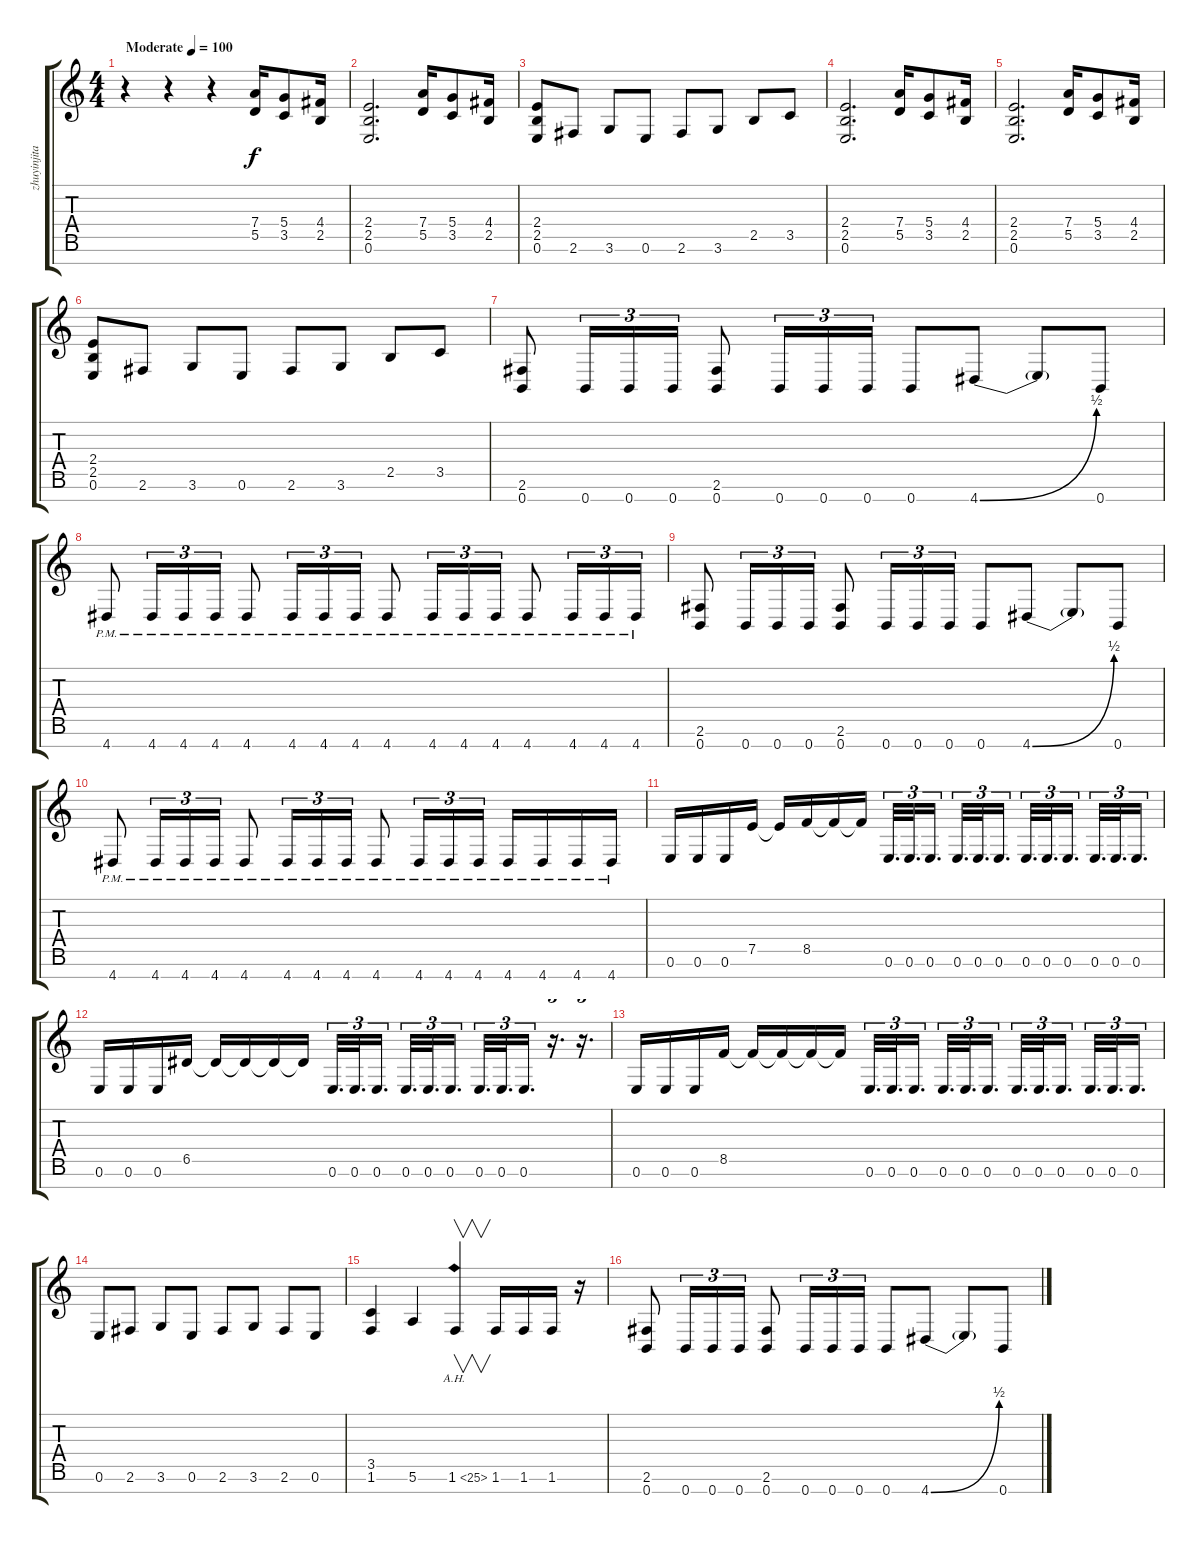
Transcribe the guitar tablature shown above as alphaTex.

\track ("zhuyinjita " "zhuyinjita") {instrument distortionguitar}
\staff {score tabs}
\tuning (E4 B3 G3 D3 A2 E2 B1) {hide}
\ts (4 4)
\tempo (100 "Moderate")
\clef g2
\ks c
r.4{dy f instrument distortionguitar} r.4 r.4 (7.4 5.5).16 (5.4 3.5).8 (4.4 2.5).16 |
(2.4 2.5 0.6).2{d} (7.4 5.5).16 (5.4 3.5).8 (4.4 2.5).16 |
(2.4 2.5 0.6).8 2.6.8 3.6.8 0.6.8 2.6.8 3.6.8 2.5.8 3.5.8 |
(2.4 2.5 0.6).2{d} (7.4 5.5).16 (5.4 3.5).8 (4.4 2.5).16 |
(2.4 2.5 0.6).2{d} (7.4 5.5).16 (5.4 3.5).8 (4.4 2.5).16 |
(2.4 2.5 0.6).8 2.6.8 3.6.8 0.6.8 2.6.8 3.6.8 2.5.8 3.5.8 |
(2.6 0.7).8 0.7.16{tu (3 2)} 0.7.16{tu (3 2)} 0.7.16{tu (3 2)} (2.6 0.7).8 0.7.16{tu (3 2)} 0.7.16{tu (3 2)} 0.7.16{tu (3 2)} 0.7.8 4.7{be (bend 0 0 60 2)}.8 4.7{t}.8 0.7.8 |
4.7{pm}.8 4.7{pm}.16{tu (3 2)} 4.7{pm}.16{tu (3 2)} 4.7{pm}.16{tu (3 2)} 4.7{pm}.8 4.7{pm}.16{tu (3 2)} 4.7{pm}.16{tu (3 2)} 4.7{pm}.16{tu (3 2)} 4.7{pm}.8 4.7{pm}.16{tu (3 2)} 4.7{pm}.16{tu (3 2)} 4.7{pm}.16{tu (3 2)} 4.7{pm}.8 4.7{pm}.16{tu (3 2)} 4.7{pm}.16{tu (3 2)} 4.7{pm}.16{tu (3 2)} |
(2.6 0.7).8 0.7.16{tu (3 2)} 0.7.16{tu (3 2)} 0.7.16{tu (3 2)} (2.6 0.7).8 0.7.16{tu (3 2)} 0.7.16{tu (3 2)} 0.7.16{tu (3 2)} 0.7.8 4.7{be (bend 0 0 60 2)}.8 4.7{t}.8 0.7.8 |
4.7{pm}.8 4.7{pm}.16{tu (3 2)} 4.7{pm}.16{tu (3 2)} 4.7{pm}.16{tu (3 2)} 4.7{pm}.8 4.7{pm}.16{tu (3 2)} 4.7{pm}.16{tu (3 2)} 4.7{pm}.16{tu (3 2)} 4.7{pm}.8 4.7{pm}.16{tu (3 2)} 4.7{pm}.16{tu (3 2)} 4.7{pm}.16{tu (3 2)} 4.7{pm}.16 4.7{pm}.16 4.7{pm}.16 4.7{pm}.16 |
0.6.16 0.6.16 0.6.16 7.5.16 7.5{t}.16 8.5.16 8.5{t}.16 8.5{t}.16 0.6.32{d tu (3 2)} 0.6.32{d tu (3 2)} 0.6.16{d tu (3 2)} 0.6.32{d tu (3 2)} 0.6.32{d tu (3 2)} 0.6.16{d tu (3 2)} 0.6.32{d tu (3 2)} 0.6.32{d tu (3 2)} 0.6.16{d tu (3 2)} 0.6.32{d tu (3 2)} 0.6.32{d tu (3 2)} 0.6.16{d tu (3 2)} |
0.6.16 0.6.16 0.6.16 6.5.16 6.5{t}.16 6.5{t}.16 6.5{t}.16 6.5{t}.16 0.6.32{d tu (3 2)} 0.6.32{d tu (3 2)} 0.6.16{d tu (3 2)} 0.6.32{d tu (3 2)} 0.6.32{d tu (3 2)} 0.6.16{d tu (3 2)} 0.6.32{d tu (3 2)} 0.6.32{d tu (3 2)} 0.6.16{d tu (3 2)} r.16{d tu (3 2)} r.16{d tu (3 2)} |
0.6.16 0.6.16 0.6.16 8.5.16 8.5{t}.16 8.5{t}.16 8.5{t}.16 8.5{t}.16 0.6.32{d tu (3 2)} 0.6.32{d tu (3 2)} 0.6.16{d tu (3 2)} 0.6.32{d tu (3 2)} 0.6.32{d tu (3 2)} 0.6.16{d tu (3 2)} 0.6.32{d tu (3 2)} 0.6.32{d tu (3 2)} 0.6.16{d tu (3 2)} 0.6.32{d tu (3 2)} 0.6.32{d tu (3 2)} 0.6.16{d tu (3 2)} |
0.6.8 2.6.8 3.6.8 0.6.8 2.6.8 3.6.8 2.6.8 0.6.8 |
(3.5 1.6).4 5.6.4 1.6{ah 24}.4{v} 1.6.16 1.6.16 1.6.16 r.16 |
(2.6 0.7).8 0.7.16{tu (3 2)} 0.7.16{tu (3 2)} 0.7.16{tu (3 2)} (2.6 0.7).8 0.7.16{tu (3 2)} 0.7.16{tu (3 2)} 0.7.16{tu (3 2)} 0.7.8 4.7{be (bend 0 0 60 2)}.8 4.7{t}.8 0.7.8
